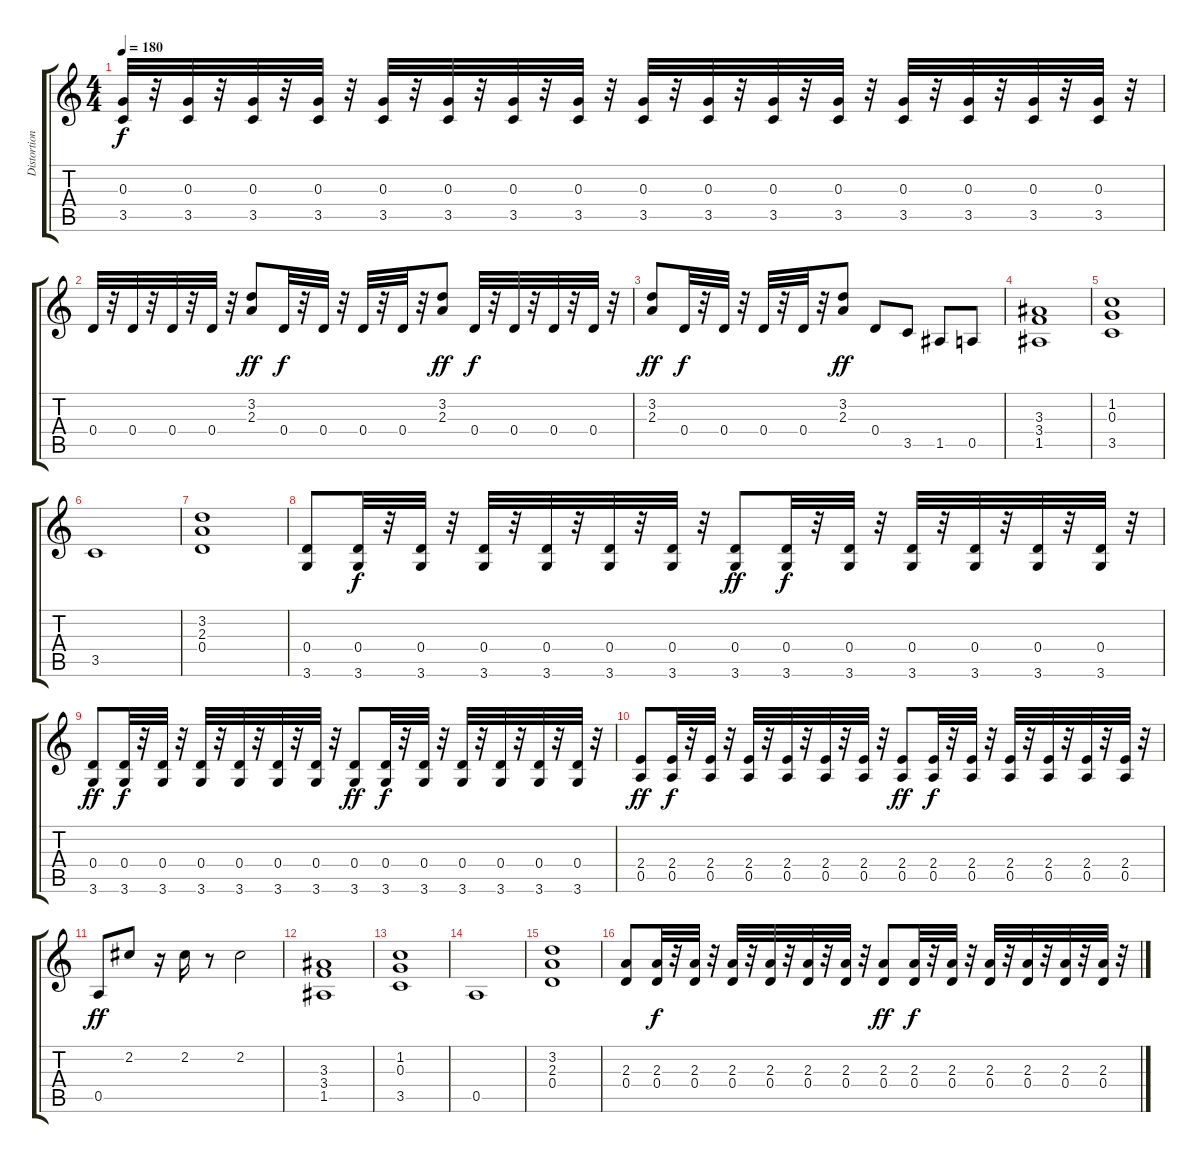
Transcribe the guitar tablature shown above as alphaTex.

\track ("Distortion Guitar 2" "Distortion") {instrument distortionguitar}
\staff {score tabs}
\tuning (E4 B3 G3 D3 A2 E2) {hide}
\ts (4 4)
\tempo 180
\clef g2
\ks c
(0.3 3.5).32{dy f} r.32 (0.3 3.5).32 r.32 (0.3 3.5).32 r.32 (0.3 3.5).32 r.32 (0.3 3.5).32 r.32 (0.3 3.5).32 r.32 (0.3 3.5).32 r.32 (0.3 3.5).32 r.32 (0.3 3.5).32 r.32 (0.3 3.5).32 r.32 (0.3 3.5).32 r.32 (0.3 3.5).32 r.32 (0.3 3.5).32 r.32 (0.3 3.5).32 r.32 (0.3 3.5).32 r.32 (0.3 3.5).32 r.32 |
0.4.32 r.32 0.4.32 r.32 0.4.32 r.32 0.4.32 r.32 (3.2 2.3).8{dy ff} 0.4.32{dy f} r.32 0.4.32 r.32 0.4.32 r.32 0.4.32 r.32 (3.2 2.3).8{dy ff} 0.4.32{dy f} r.32 0.4.32 r.32 0.4.32 r.32 0.4.32 r.32 |
(3.2 2.3).8{dy ff} 0.4.32{dy f} r.32 0.4.32 r.32 0.4.32 r.32 0.4.32 r.32 (3.2 2.3).8{dy ff} 0.4.8 3.5.8 1.5.8 0.5.8 |
(3.3 3.4 1.5).1 |
(1.2 0.3 3.5).1 |
3.5.1 |
(3.2 2.3 0.4).1 |
(0.4 3.6).8 (0.4 3.6).32{dy f} r.32 (0.4 3.6).32 r.32 (0.4 3.6).32 r.32 (0.4 3.6).32 r.32 (0.4 3.6).32 r.32 (0.4 3.6).32 r.32 (0.4 3.6).8{dy ff} (0.4 3.6).32{dy f} r.32 (0.4 3.6).32 r.32 (0.4 3.6).32 r.32 (0.4 3.6).32 r.32 (0.4 3.6).32 r.32 (0.4 3.6).32 r.32 |
(0.4 3.6).8{dy ff} (0.4 3.6).32{dy f} r.32 (0.4 3.6).32 r.32 (0.4 3.6).32 r.32 (0.4 3.6).32 r.32 (0.4 3.6).32 r.32 (0.4 3.6).32 r.32 (0.4 3.6).8{dy ff} (0.4 3.6).32{dy f} r.32 (0.4 3.6).32 r.32 (0.4 3.6).32 r.32 (0.4 3.6).32 r.32 (0.4 3.6).32 r.32 (0.4 3.6).32 r.32 |
(2.4 0.5).8{dy ff} (2.4 0.5).32{dy f} r.32 (2.4 0.5).32 r.32 (2.4 0.5).32 r.32 (2.4 0.5).32 r.32 (2.4 0.5).32 r.32 (2.4 0.5).32 r.32 (2.4 0.5).8{dy ff} (2.4 0.5).32{dy f} r.32 (2.4 0.5).32 r.32 (2.4 0.5).32 r.32 (2.4 0.5).32 r.32 (2.4 0.5).32 r.32 (2.4 0.5).32 r.32 |
0.5.8{dy ff} 2.2.8 r.16 2.2.16 r.8 2.2.2 |
(3.3 3.4 1.5).1 |
(1.2 0.3 3.5).1 |
0.5.1 |
(3.2 2.3 0.4).1 |
(2.3 0.4).8 (2.3 0.4).32{dy f} r.32 (2.3 0.4).32 r.32 (2.3 0.4).32 r.32 (2.3 0.4).32 r.32 (2.3 0.4).32 r.32 (2.3 0.4).32 r.32 (2.3 0.4).8{dy ff} (2.3 0.4).32{dy f} r.32 (2.3 0.4).32 r.32 (2.3 0.4).32 r.32 (2.3 0.4).32 r.32 (2.3 0.4).32 r.32 (2.3 0.4).32 r.32
